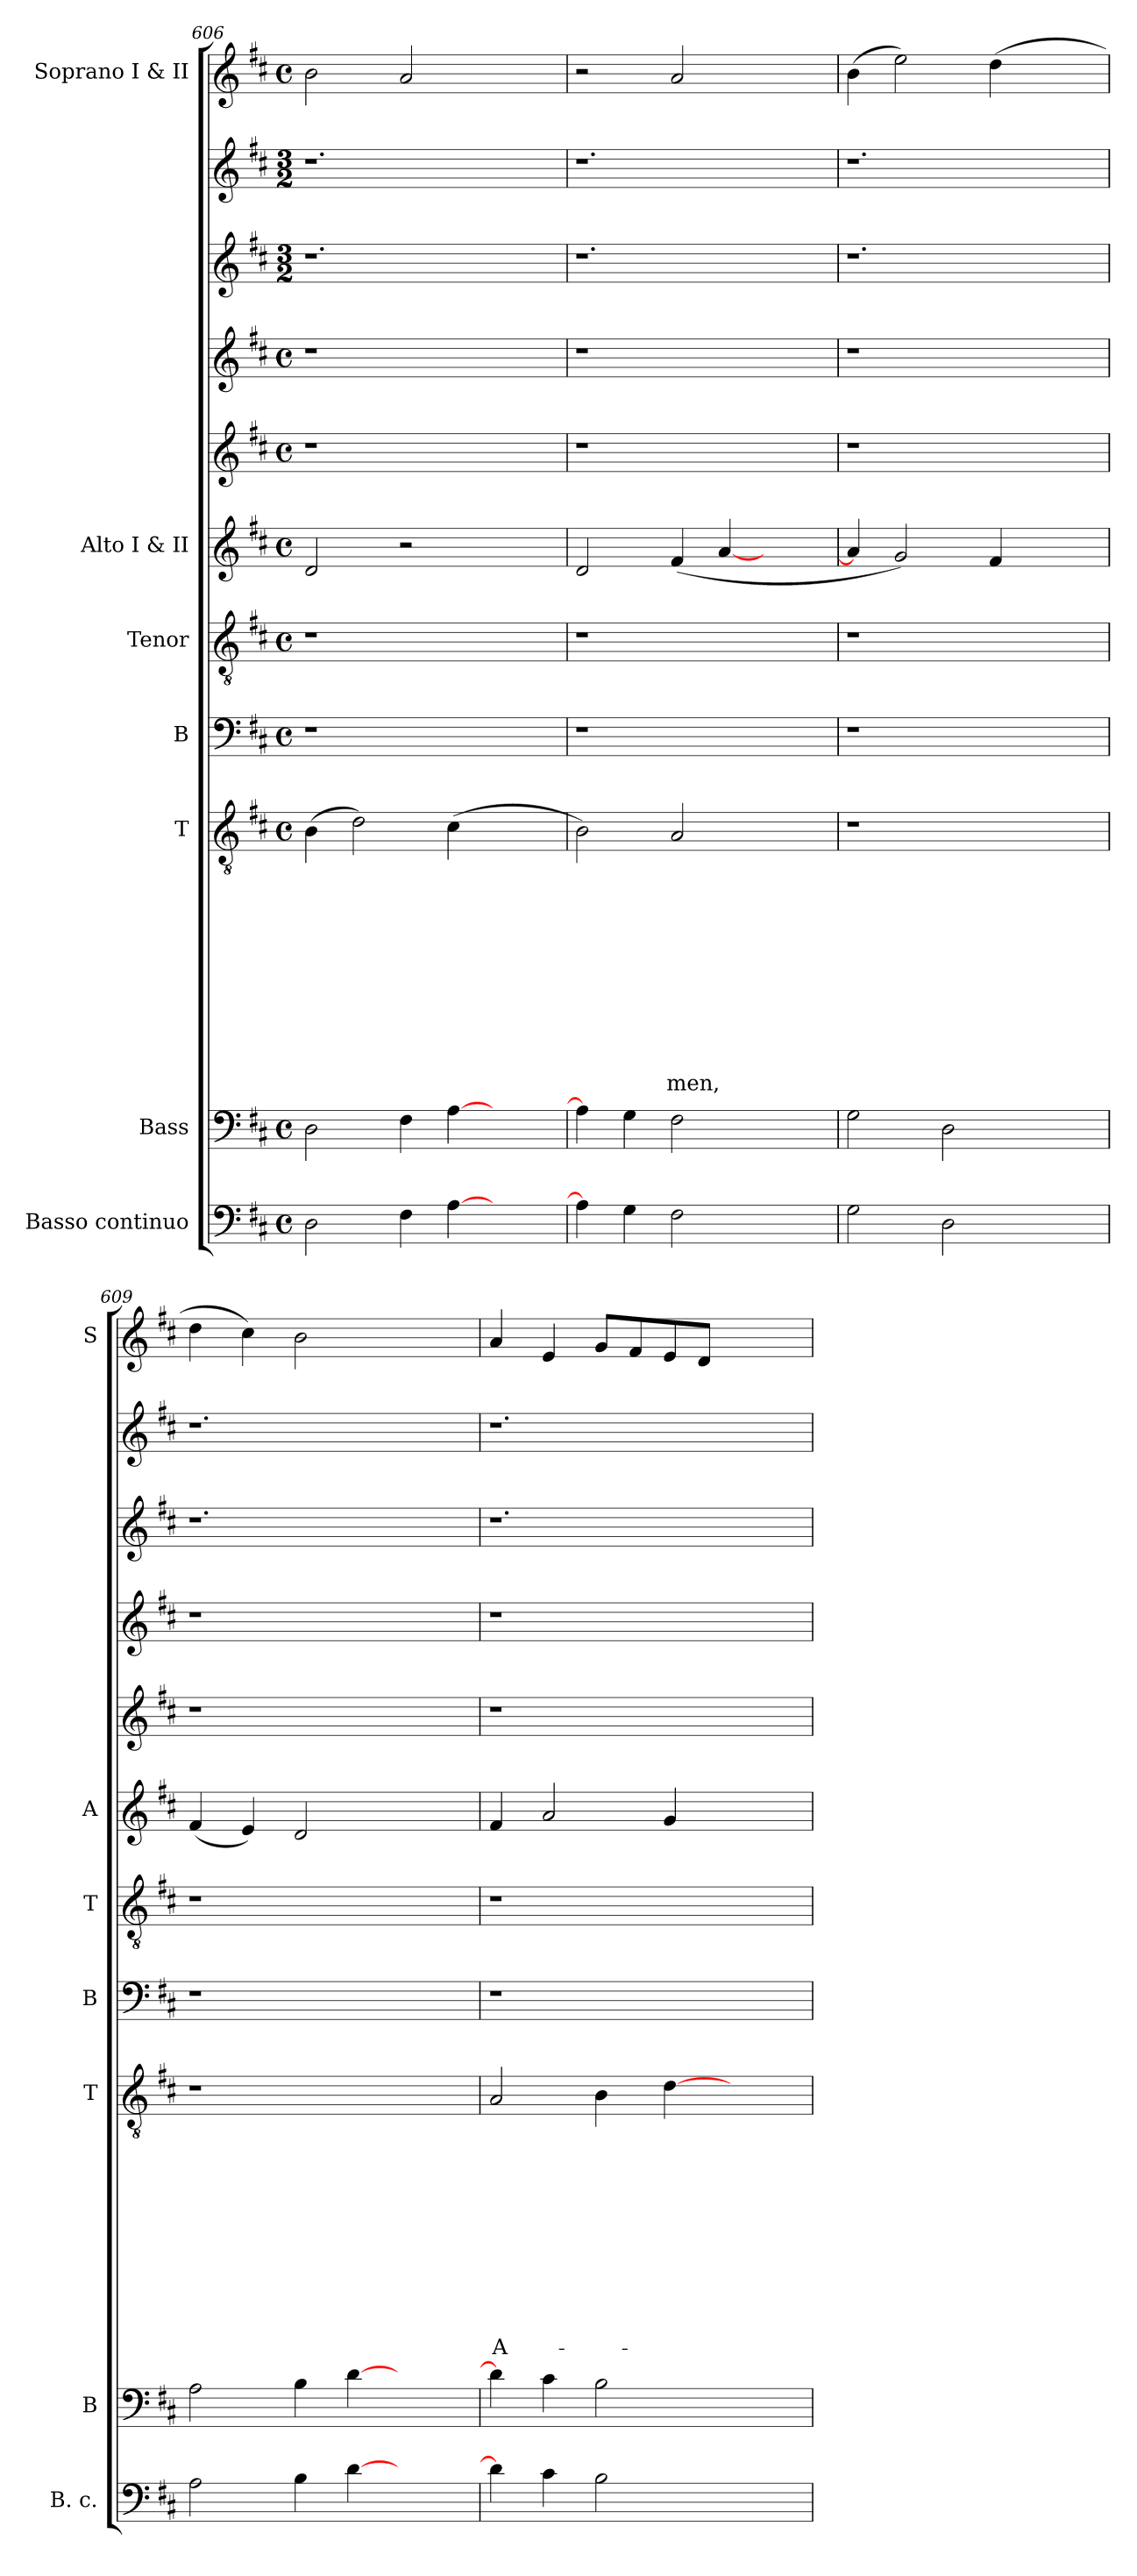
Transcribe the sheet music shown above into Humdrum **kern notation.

**kern	**kern	**kern	**text	**text	**text	**text	**text	**text	**text	**text	**text	**text	**text	**kern	**kern	**kern	**kern	**kern	**kern	**kern	**kern
*part11	*part10	*part9	*part9	*part9	*part9	*part9	*part9	*part9	*part9	*part9	*part9	*part9	*part9	*part8	*part7	*part6	*part5	*part4	*part3	*part2	*part1
*staff11	*staff10	*staff9	*staff9	*staff9	*staff9	*staff9	*staff9	*staff9	*staff9	*staff9	*staff9	*staff9	*staff9	*staff8	*staff7	*staff6	*staff5	*staff4	*staff3	*staff2	*staff1
*I"Basso continuo	*I"Bass	*I"T	*	*	*	*	*	*	*	*	*	*	*	*I"B	*I"Tenor	*I"Alto I & II	*	*	*	*	*I"Soprano I & II
*I'B. c.	*I'B	*I'T	*	*	*	*	*	*	*	*	*	*	*	*I'B	*I'T	*I'A	*	*	*	*	*I'S
*clefF4	*clefF4	*clefGv2	*	*	*	*	*	*	*	*	*	*	*	*clefF4	*clefGv2	*clefG2	*clefG2	*clefG2	*clefG2	*clefG2	*clefG2
*ITrd7c12	*	*	*	*	*	*	*	*	*	*	*	*	*	*	*	*	*	*	*	*	*
*k[f#c#]	*k[f#c#]	*k[f#c#]	*	*	*	*	*	*	*	*	*	*	*	*k[f#c#]	*k[f#c#]	*k[f#c#]	*k[f#c#]	*k[f#c#]	*k[f#c#]	*k[f#c#]	*k[f#c#]
*D:	*D:	*D:	*	*	*	*	*	*	*	*	*	*	*	*D:	*D:	*D:	*D:	*D:	*D:	*D:	*D:
*M4/4	*M4/4	*M4/4	*	*	*	*	*	*	*	*	*	*	*	*M4/4	*M4/4	*M4/4	*M4/4	*M4/4	*M3/2	*M3/2	*M4/4
*met(c)	*met(c)	*met(c)	*	*	*	*	*	*	*	*	*	*	*	*met(c)	*met(c)	*met(c)	*met(c)	*met(c)	*	*	*met(c)
=606	=606	=606	=606	=606	=606	=606	=606	=606	=606	=606	=606	=606	=606	=606	=606	=606	=606	=606	=606	=606	=606
2DD\	2D\	(>4B\	.	.	.	.	.	.	.	.	.	.	.	1r	1r	2d/	1r	1r	1.r	1.r	2b\
.	.	2d\)	.	.	.	.	.	.	.	.	.	.	.	.	.	.	.	.	.	.	.
4FF#\	4F#\	.	.	.	.	.	.	.	.	.	.	.	.	.	.	2r	.	.	.	.	2a/
[>4AA\	[>4A\	(>4c#\	.	.	.	.	.	.	.	.	.	.	.	.	.	.	.	.	.	.	.
2ryy	2ryy	2ryy	.	.	.	.	.	.	.	.	.	.	.	2ryy	2ryy	2ryy	2ryy	2ryy	.	.	2ryy
=607	=607	=607	=607	=607	=607	=607	=607	=607	=607	=607	=607	=607	=607	=607	=607	=607	=607	=607	=607	=607	=607
4AA\]	4A\]	2B\)	.	.	.	.	.	.	.	.	.	.	.	1r	1r	2d/	1r	1r	1.r	1.r	2r
4GG\	4G\	.	.	.	.	.	.	.	.	.	.	.	.	.	.	.	.	.	.	.	.
!	!	!	!	!	!	!	!	!	!	!	!	!	!LO:LY:b	!	!	!	!	!	!	!	!
2FF#\	2F#\	2A/	.	.	.	.	.	.	.	.	.	.	men,	.	.	(<4f#/	.	.	.	.	2a/
.	.	.	.	.	.	.	.	.	.	.	.	.	.	.	.	[<4a/	.	.	.	.	.
2ryy	2ryy	2ryy	.	.	.	.	.	.	.	.	.	.	.	2ryy	2ryy	2ryy	2ryy	2ryy	.	.	2ryy
=608	=608	=608	=608	=608	=608	=608	=608	=608	=608	=608	=608	=608	=608	=608	=608	=608	=608	=608	=608	=608	=608
2GG\	2G\	1r	.	.	.	.	.	.	.	.	.	.	.	1r	1r	4a/]	1r	1r	1.r	1.r	(>4b\
.	.	.	.	.	.	.	.	.	.	.	.	.	.	.	.	2g/)	.	.	.	.	2ee\)
2DD\	2D\	.	.	.	.	.	.	.	.	.	.	.	.	.	.	.	.	.	.	.	.
.	.	.	.	.	.	.	.	.	.	.	.	.	.	.	.	4f#/	.	.	.	.	(>4dd\
2ryy	2ryy	2ryy	.	.	.	.	.	.	.	.	.	.	.	2ryy	2ryy	2ryy	2ryy	2ryy	.	.	2ryy
!!LO:PB:g=z
=609	=609	=609	=609	=609	=609	=609	=609	=609	=609	=609	=609	=609	=609	=609	=609	=609	=609	=609	=609	=609	=609
2AA\	2A\	1r	.	.	.	.	.	.	.	.	.	.	.	1r	1r	(<4f#/	1r	1r	1.r	1.r	4dd\
.	.	.	.	.	.	.	.	.	.	.	.	.	.	.	.	4e/)	.	.	.	.	4cc#\)
4BB\	4B\	.	.	.	.	.	.	.	.	.	.	.	.	.	.	2d/	.	.	.	.	2b\
[>4D\	[>4d\	.	.	.	.	.	.	.	.	.	.	.	.	.	.	.	.	.	.	.	.
2ryy	2ryy	2ryy	.	.	.	.	.	.	.	.	.	.	.	2ryy	2ryy	2ryy	2ryy	2ryy	.	.	2ryy
=610	=610	=610	=610	=610	=610	=610	=610	=610	=610	=610	=610	=610	=610	=610	=610	=610	=610	=610	=610	=610	=610
!	!	!	!	!	!	!	!	!	!	!	!	!	!LO:LY:b	!	!	!	!	!	!	!	!
4D\]	4d\]	2A/	.	.	.	.	.	.	.	.	.	.	A-	1r	1r	4f#/	1r	1r	1.r	1.r	4a/
4C#\	4c#\	.	.	.	.	.	.	.	.	.	.	.	.	.	.	2a/	.	.	.	.	4e/
2BB\	2B\	4B\	.	.	.	.	.	.	.	.	.	.	.	.	.	.	.	.	.	.	8g/L
.	.	.	.	.	.	.	.	.	.	.	.	.	.	.	.	.	.	.	.	.	8f#/
.	.	[>4d\	.	.	.	.	.	.	.	.	.	.	.	.	.	4g/	.	.	.	.	8e/
.	.	.	.	.	.	.	.	.	.	.	.	.	.	.	.	.	.	.	.	.	8d/J
2ryy	2ryy	2ryy	.	.	.	.	.	.	.	.	.	.	.	2ryy	2ryy	2ryy	2ryy	2ryy	.	.	2ryy
=	=	=	=	=	=	=	=	=	=	=	=	=	=	=	=	=	=	=	=	=	=
*-	*-	*-	*-	*-	*-	*-	*-	*-	*-	*-	*-	*-	*-	*-	*-	*-	*-	*-	*-	*-	*-
